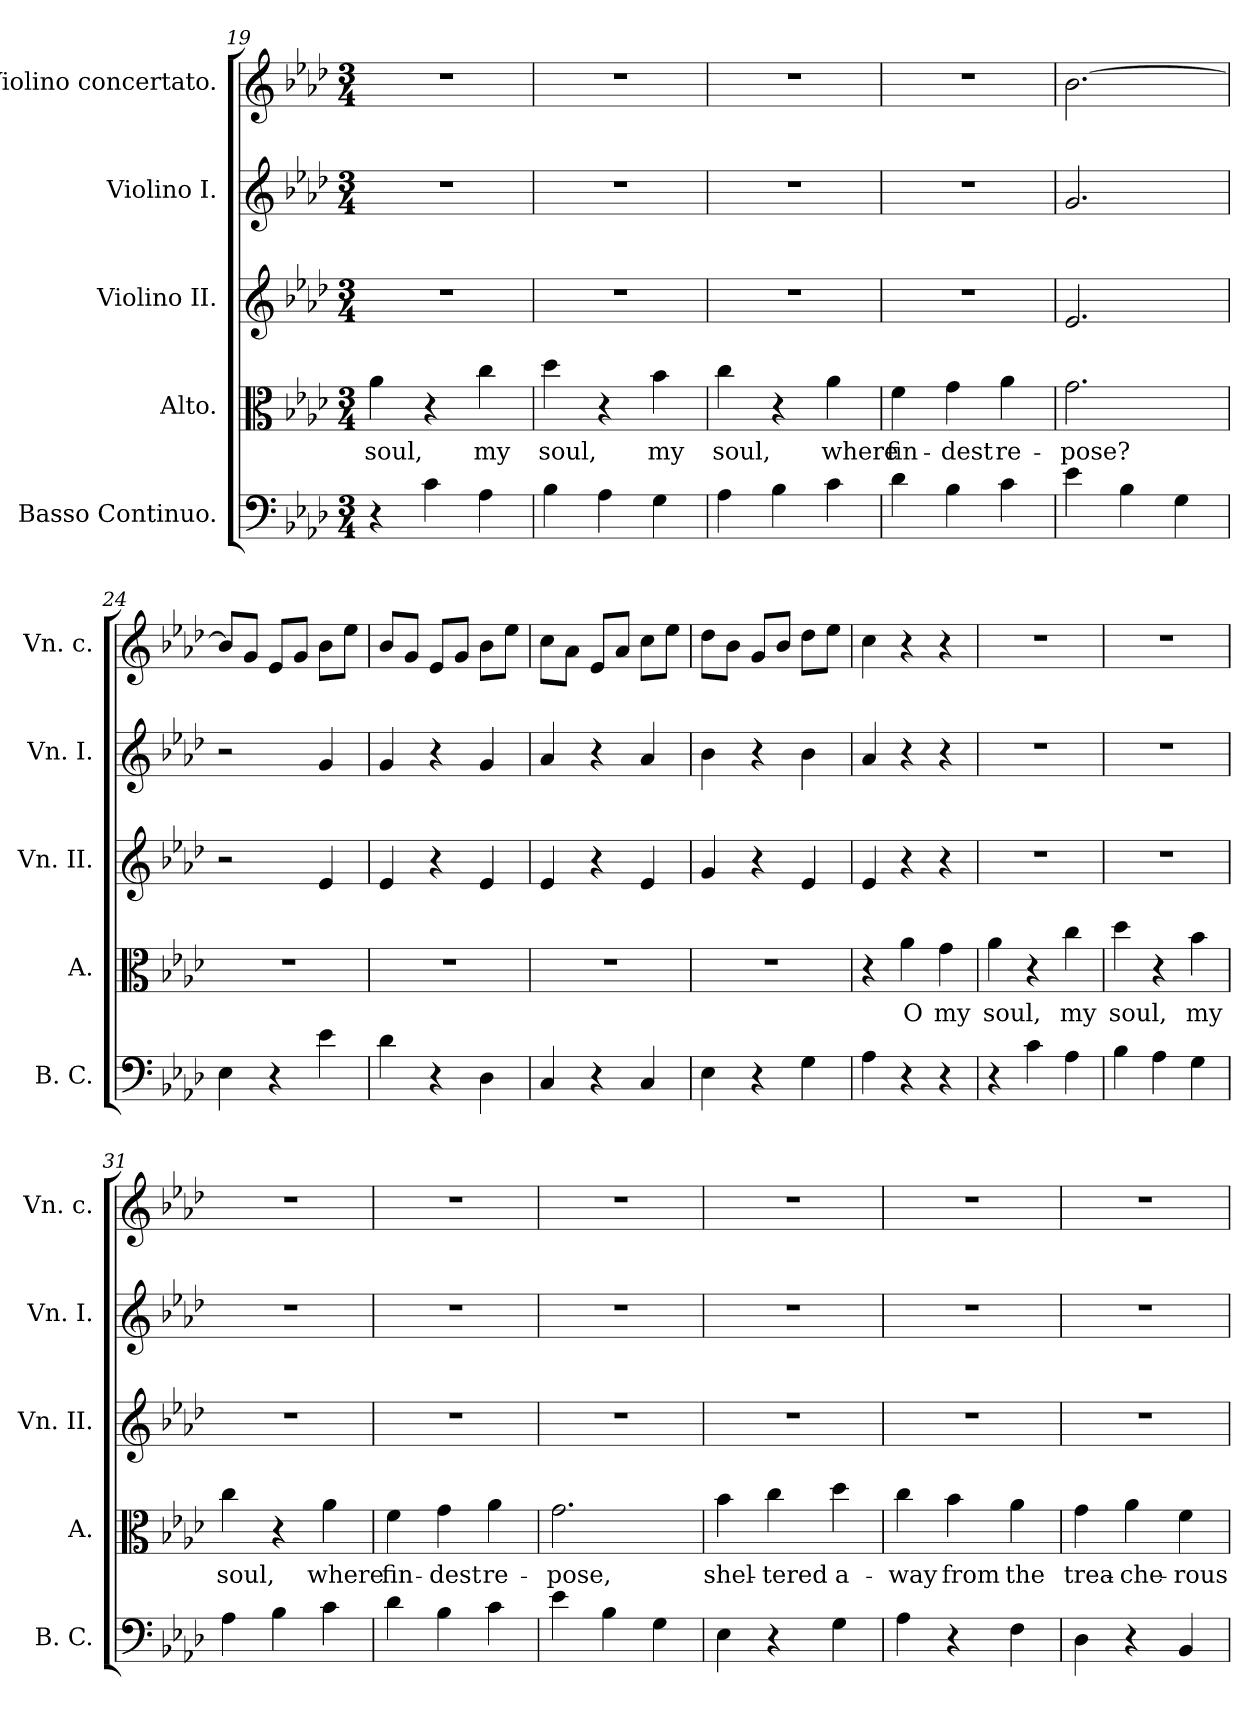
**kern	**kern	**text	**kern	**kern	**kern
*part5	*part4	*part4	*part3	*part2	*part1
*staff5	*staff4	*staff4	*staff3	*staff2	*staff1
*I"Basso Continuo.	*I"Alto.	*	*I"Violino II.	*I"Violino I.	*I"Violino concertato.
*I'B. C.	*I'A.	*	*I'Vn. II.	*I'Vn. I.	*I'Vn. c.
*clefF4	*clefC3	*	*clefG2	*clefG2	*clefG2
*k[b-e-a-d-]	*k[b-e-a-d-]	*	*k[b-e-a-d-]	*k[b-e-a-d-]	*k[b-e-a-d-]
*M3/4	*M3/4	*	*M3/4	*M3/4	*M3/4
=19	=19	=19	=19	=19	=19
!	!	!LO:LY:b	!	!	!
4r	4a-\	soul,	2.r	2.r	2.r
4c\	4r	.	.	.	.
!	!	!LO:LY:b	!	!	!
4A-\	4cc\	my	.	.	.
=20	=20	=20	=20	=20	=20
!	!	!LO:LY:b	!	!	!
4B-\	4dd-\	soul,	2.r	2.r	2.r
4A-\	4r	.	.	.	.
!	!	!LO:LY:b	!	!	!
4G\	4b-\	my	.	.	.
=21	=21	=21	=21	=21	=21
!	!	!LO:LY:b	!	!	!
4A-\	4cc\	soul,	2.r	2.r	2.r
4B-\	4r	.	.	.	.
!	!	!LO:LY:b	!	!	!
4c\	4a-\	where	.	.	.
=22	=22	=22	=22	=22	=22
!	!	!LO:LY:b	!	!	!
4d-\	4f\	fin-	2.r	2.r	2.r
!	!	!LO:LY:b	!	!	!
4B-\	4g\	-dest	.	.	.
!	!	!LO:LY:b	!	!	!
4c\	4a-\	re-	.	.	.
=23	=23	=23	=23	=23	=23
!	!	!LO:LY:b	!	!	!
4e-\	2.g\	-pose?	2.e-/	2.g/	[2.b-\
4B-\	.	.	.	.	.
4G\	.	.	.	.	.
=24	=24	=24	=24	=24	=24
4E-\	2.r	.	2r	2r	8b-/L]
.	.	.	.	.	8g/J
4r	.	.	.	.	8e-/L
.	.	.	.	.	8g/J
4e-\	.	.	4e-/	4g/	8b-\L
.	.	.	.	.	8ee-\J
=25	=25	=25	=25	=25	=25
4d-\	2.r	.	4e-/	4g/	8b-/L
.	.	.	.	.	8g/J
4r	.	.	4r	4r	8e-/L
.	.	.	.	.	8g/J
4D-\	.	.	4e-/	4g/	8b-\L
.	.	.	.	.	8ee-\J
=26	=26	=26	=26	=26	=26
4C/	2.r	.	4e-/	4a-/	8cc\L
.	.	.	.	.	8a-\J
4r	.	.	4r	4r	8e-/L
.	.	.	.	.	8a-/J
4C/	.	.	4e-/	4a-/	8cc\L
.	.	.	.	.	8ee-\J
=27	=27	=27	=27	=27	=27
4E-\	2.r	.	4g/	4b-\	8dd-\L
.	.	.	.	.	8b-\J
4r	.	.	4r	4r	8g/L
.	.	.	.	.	8b-/J
4G\	.	.	4e-/	4b-\	8dd-\L
.	.	.	.	.	8ee-\J
=28	=28	=28	=28	=28	=28
4A-\	4r	.	4e-/	4a-/	4cc\
!	!	!LO:LY:b	!	!	!
4r	4a-\	O	4r	4r	4r
!	!	!LO:LY:b	!	!	!
4r	4g\	my	4r	4r	4r
=29	=29	=29	=29	=29	=29
!	!	!LO:LY:b	!	!	!
4r	4a-\	soul,	2.r	2.r	2.r
4c\	4r	.	.	.	.
!	!	!LO:LY:b	!	!	!
4A-\	4cc\	my	.	.	.
=30	=30	=30	=30	=30	=30
!	!	!LO:LY:b	!	!	!
4B-\	4dd-\	soul,	2.r	2.r	2.r
4A-\	4r	.	.	.	.
!	!	!LO:LY:b	!	!	!
4G\	4b-\	my	.	.	.
=31	=31	=31	=31	=31	=31
!	!	!LO:LY:b	!	!	!
4A-\	4cc\	soul,	2.r	2.r	2.r
4B-\	4r	.	.	.	.
!	!	!LO:LY:b	!	!	!
4c\	4a-\	where	.	.	.
=32	=32	=32	=32	=32	=32
!	!	!LO:LY:b	!	!	!
4d-\	4f\	fin-	2.r	2.r	2.r
!	!	!LO:LY:b	!	!	!
4B-\	4g\	-dest	.	.	.
!	!	!LO:LY:b	!	!	!
4c\	4a-\	re-	.	.	.
=33	=33	=33	=33	=33	=33
!	!	!LO:LY:b	!	!	!
4e-\	2.g\	-pose,	2.r	2.r	2.r
4B-\	.	.	.	.	.
4G\	.	.	.	.	.
=34	=34	=34	=34	=34	=34
!	!	!LO:LY:b	!	!	!
4E-\	4b-\	shel-	2.r	2.r	2.r
!	!	!LO:LY:b	!	!	!
4r	4cc\	-tered	.	.	.
!	!	!LO:LY:b	!	!	!
4G\	4dd-\	a-	.	.	.
=35	=35	=35	=35	=35	=35
!	!	!LO:LY:b	!	!	!
4A-\	4cc\	-way	2.r	2.r	2.r
!	!	!LO:LY:b	!	!	!
4r	4b-\	from	.	.	.
!	!	!LO:LY:b	!	!	!
4F\	4a-\	the	.	.	.
=36	=36	=36	=36	=36	=36
!	!	!LO:LY:b	!	!	!
4D-\	4g\	trea-	2.r	2.r	2.r
!	!	!LO:LY:b	!	!	!
4r	4a-\	-che-	.	.	.
!	!	!LO:LY:b	!	!	!
4BB-/	4f\	-rous	.	.	.
=	=	=	=	=	=
*-	*-	*-	*-	*-	*-
